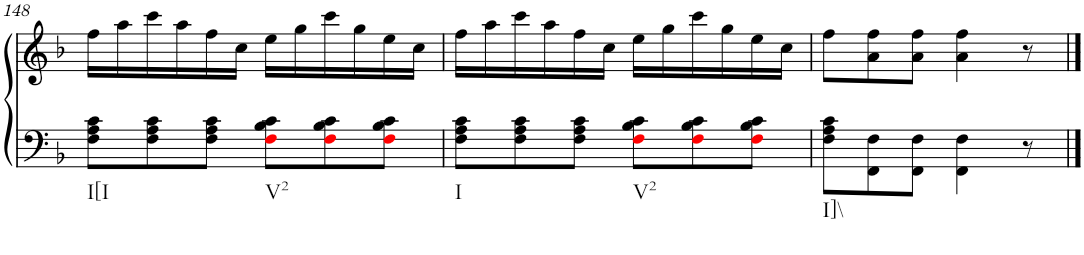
**kern	**kern
*part1	*part1
*staff2	*staff1
*I"Piano	*
*I'Pno.	*
!!LO:PB:g=z
*clefF4	*clefG2
*k[b-]	*k[b-]
*F:	*F:
*M6/8	*M6/8
=148	=148
!LO:TX:b:t=I[I	!
8F\ 8A\ 8c\L	16ff\LL
.	16aa\
8F\ 8A\ 8c\	16ccc\
.	16aa\
8F\ 8A\ 8c\J	16ff\
.	16cc\JJ
!LO:TX:b:t=V2	!
8Fi\ 8B-\ 8c\L	16ee\LL
.	16gg\
8Fi\ 8B-\ 8c\	16ccc\
.	16gg\
8Fi\ 8B-\ 8c\J	16ee\
.	16cc\JJ
=149	=149
!LO:TX:b:t=I	!
8F\ 8A\ 8c\L	16ff\LL
.	16aa\
8F\ 8A\ 8c\	16ccc\
.	16aa\
8F\ 8A\ 8c\J	16ff\
.	16cc\JJ
!LO:TX:b:t=V2	!
8Fi\ 8B-\ 8c\L	16ee\LL
.	16gg\
8Fi\ 8B-\ 8c\	16ccc\
.	16gg\
8Fi\ 8B-\ 8c\J	16ee\
.	16cc\JJ
=150	=150
!LO:TX:b:t=I]\\	!
8F\ 8A\ 8c\L	8ff\L
8FF\ 8F\	8a\ 8ff\
8FF\ 8F\J	8a\ 8ff\J
4FF\ 4F\	4a\ 4ff\
8r	8r
==	==
*-	*-
